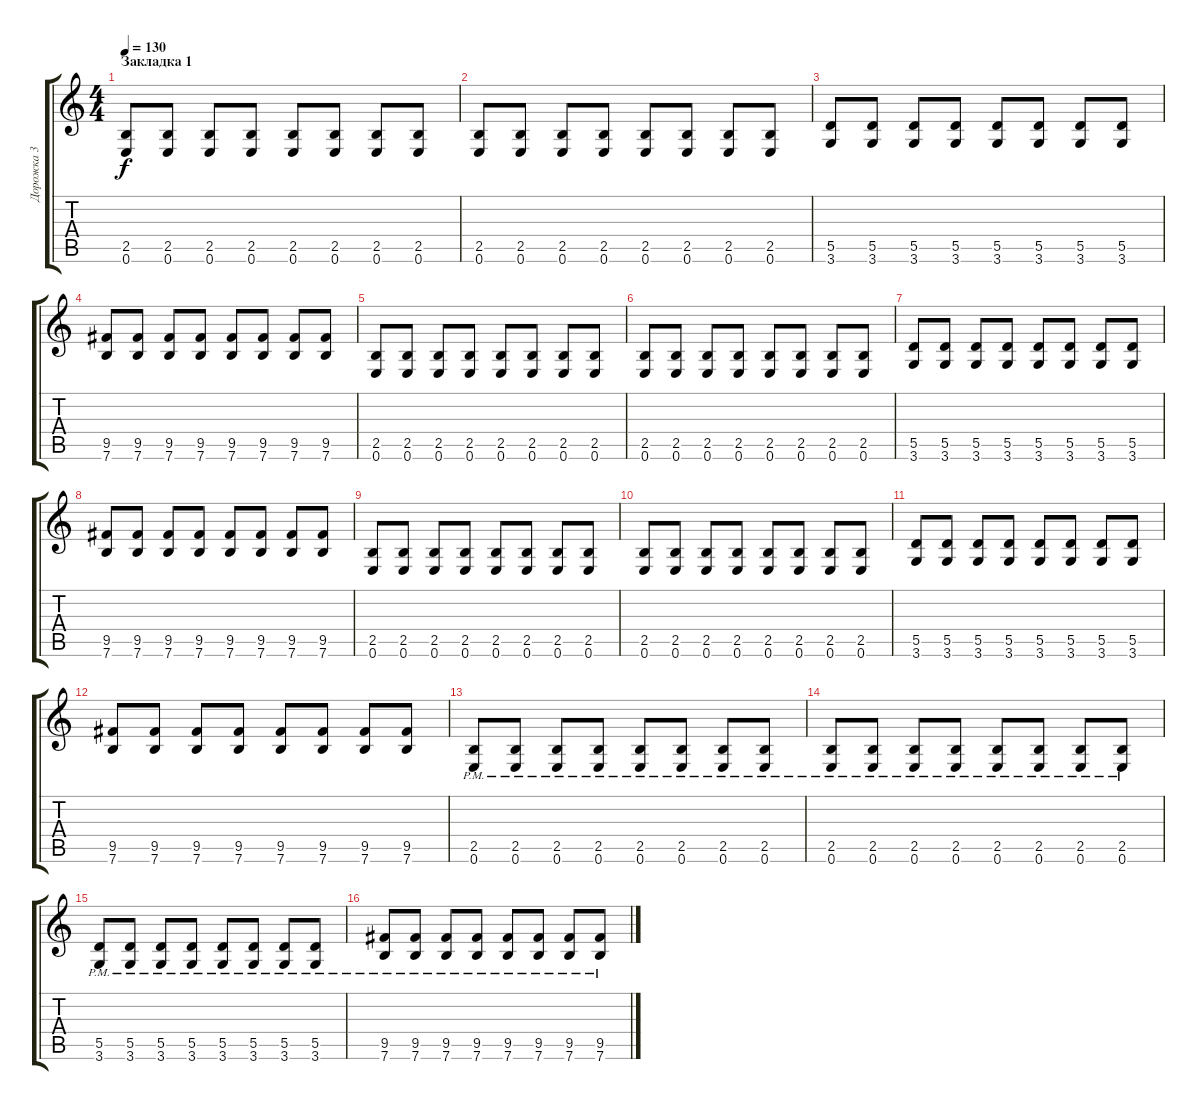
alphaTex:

\track ("Дорожка 3" "Дорожка 3") {instrument distortionguitar}
\staff {score tabs}
\tuning (E4 B3 G3 D3 A2 E2) {hide}
\ts (4 4)
\section ("" "Закладка 1")
\tempo 130
\clef g2
\ks c
(2.5 0.6).8{dy f} (2.5 0.6).8 (2.5 0.6).8 (2.5 0.6).8 (2.5 0.6).8 (2.5 0.6).8 (2.5 0.6).8 (2.5 0.6).8 |
(2.5 0.6).8 (2.5 0.6).8 (2.5 0.6).8 (2.5 0.6).8 (2.5 0.6).8 (2.5 0.6).8 (2.5 0.6).8 (2.5 0.6).8 |
(5.5 3.6).8 (5.5 3.6).8 (5.5 3.6).8 (5.5 3.6).8 (5.5 3.6).8 (5.5 3.6).8 (5.5 3.6).8 (5.5 3.6).8 |
(9.5 7.6).8 (9.5 7.6).8 (9.5 7.6).8 (9.5 7.6).8 (9.5 7.6).8 (9.5 7.6).8 (9.5 7.6).8 (9.5 7.6).8 |
(2.5 0.6).8 (2.5 0.6).8 (2.5 0.6).8 (2.5 0.6).8 (2.5 0.6).8 (2.5 0.6).8 (2.5 0.6).8 (2.5 0.6).8 |
(2.5 0.6).8 (2.5 0.6).8 (2.5 0.6).8 (2.5 0.6).8 (2.5 0.6).8 (2.5 0.6).8 (2.5 0.6).8 (2.5 0.6).8 |
(5.5 3.6).8 (5.5 3.6).8 (5.5 3.6).8 (5.5 3.6).8 (5.5 3.6).8 (5.5 3.6).8 (5.5 3.6).8 (5.5 3.6).8 |
(9.5 7.6).8 (9.5 7.6).8 (9.5 7.6).8 (9.5 7.6).8 (9.5 7.6).8 (9.5 7.6).8 (9.5 7.6).8 (9.5 7.6).8 |
(2.5 0.6).8 (2.5 0.6).8 (2.5 0.6).8 (2.5 0.6).8 (2.5 0.6).8 (2.5 0.6).8 (2.5 0.6).8 (2.5 0.6).8 |
(2.5 0.6).8 (2.5 0.6).8 (2.5 0.6).8 (2.5 0.6).8 (2.5 0.6).8 (2.5 0.6).8 (2.5 0.6).8 (2.5 0.6).8 |
(5.5 3.6).8 (5.5 3.6).8 (5.5 3.6).8 (5.5 3.6).8 (5.5 3.6).8 (5.5 3.6).8 (5.5 3.6).8 (5.5 3.6).8 |
(9.5 7.6).8 (9.5 7.6).8 (9.5 7.6).8 (9.5 7.6).8 (9.5 7.6).8 (9.5 7.6).8 (9.5 7.6).8 (9.5 7.6).8 |
(2.5{pm} 0.6{pm}).8 (2.5{pm} 0.6{pm}).8 (2.5{pm} 0.6{pm}).8 (2.5{pm} 0.6{pm}).8 (2.5{pm} 0.6{pm}).8 (2.5{pm} 0.6{pm}).8 (2.5{pm} 0.6{pm}).8 (2.5{pm} 0.6{pm}).8 |
(2.5{pm} 0.6{pm}).8 (2.5{pm} 0.6{pm}).8 (2.5{pm} 0.6{pm}).8 (2.5{pm} 0.6{pm}).8 (2.5{pm} 0.6{pm}).8 (2.5{pm} 0.6{pm}).8 (2.5{pm} 0.6{pm}).8 (2.5{pm} 0.6{pm}).8 |
(5.5{pm} 3.6{pm}).8 (5.5{pm} 3.6{pm}).8 (5.5{pm} 3.6{pm}).8 (5.5{pm} 3.6{pm}).8 (5.5{pm} 3.6{pm}).8 (5.5{pm} 3.6{pm}).8 (5.5{pm} 3.6{pm}).8 (5.5{pm} 3.6{pm}).8 |
(9.5{pm} 7.6{pm}).8 (9.5{pm} 7.6{pm}).8 (9.5{pm} 7.6{pm}).8 (9.5{pm} 7.6{pm}).8 (9.5{pm} 7.6{pm}).8 (9.5{pm} 7.6{pm}).8 (9.5{pm} 7.6{pm}).8 (9.5{pm} 7.6{pm}).8
